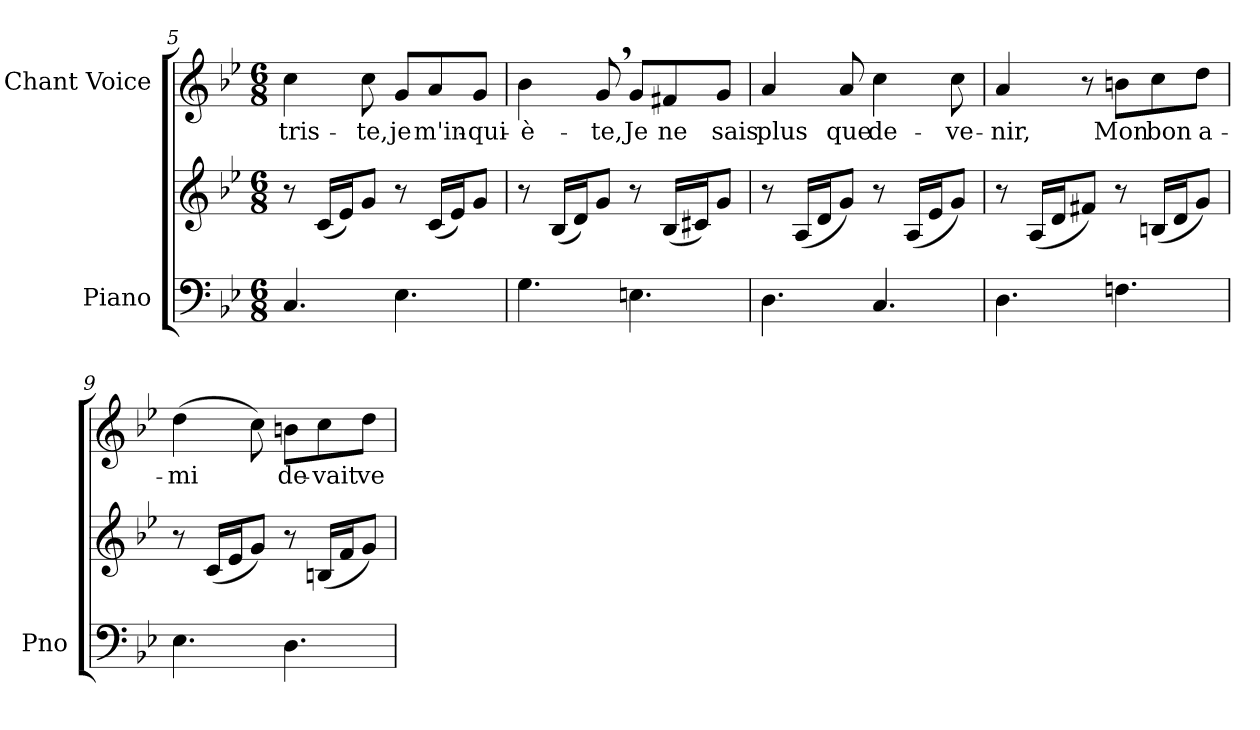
**kern	**kern	**kern	**text
*part2	*part2	*part1	*part1
*staff3	*staff2	*staff1	*staff1
*I"Piano	*	*I"Chant Voice	*
*I'Pno	*	*	*
*clefF4	*clefG2	*clefG2	*
*k[b-e-]	*k[b-e-]	*k[b-e-]	*
*M6/8	*M6/8	*M6/8	*
=5	=5	=5	=5
4.C/	8r	4cc\	tris-
.	(16c/LL	.	.
.	16e-/J)	.	.
.	8g/J	8cc\	-te,
4.E-\	8r	8g/L	je
.	(16c/LL	8a/	m'in-
.	16e-/J)	.	.
.	8g/J	8g/J	-qui-
=6	=6	=6	=6
4.G\	8r	4b-\	-è-
.	(16B-/LL	.	.
.	16d/J)	.	.
.	8g/J	8g,/	-te,
4.En\	8r	8g/L	Je
.	(16B-/LL	8f#X/	ne
.	16c#X/J)	.	.
.	8g/J	8g/J	sais
=7	=7	=7	=7
4.D\	8r	4a/	plus
.	(16A/LL	.	.
.	16d/J	.	.
.	8g/J)	8a/	que
4.C/	8r	4cc\	de-
.	(16A/LL	.	.
.	16e-/J	.	.
.	8g/J)	8cc\	-ve-
=8	=8	=8	=8
4.D\	8r	4a/	-nir,
.	(16A/LL	.	.
.	16d/J	.	.
.	8f#X/J)	8r	.
4.Fn\	8r	8bn\L	Mon
.	(16Bn/LL	8cc\	bon
.	16d/J	.	.
.	8g/J)	8dd\J	a-
=9	=9	=9	=9
4.E-\	8r	(4dd\	-mi
.	(16c/LL	.	.
.	16e-/J	.	.
.	8g/J)	8cc\)	.
4.D\	8r	8bn\L	de-
.	(16Bn/LL	8cc\	-vait
.	16f/J	.	.
.	8g/J)	8dd\J	ve-
=	=	=	=
*-	*-	*-	*-
